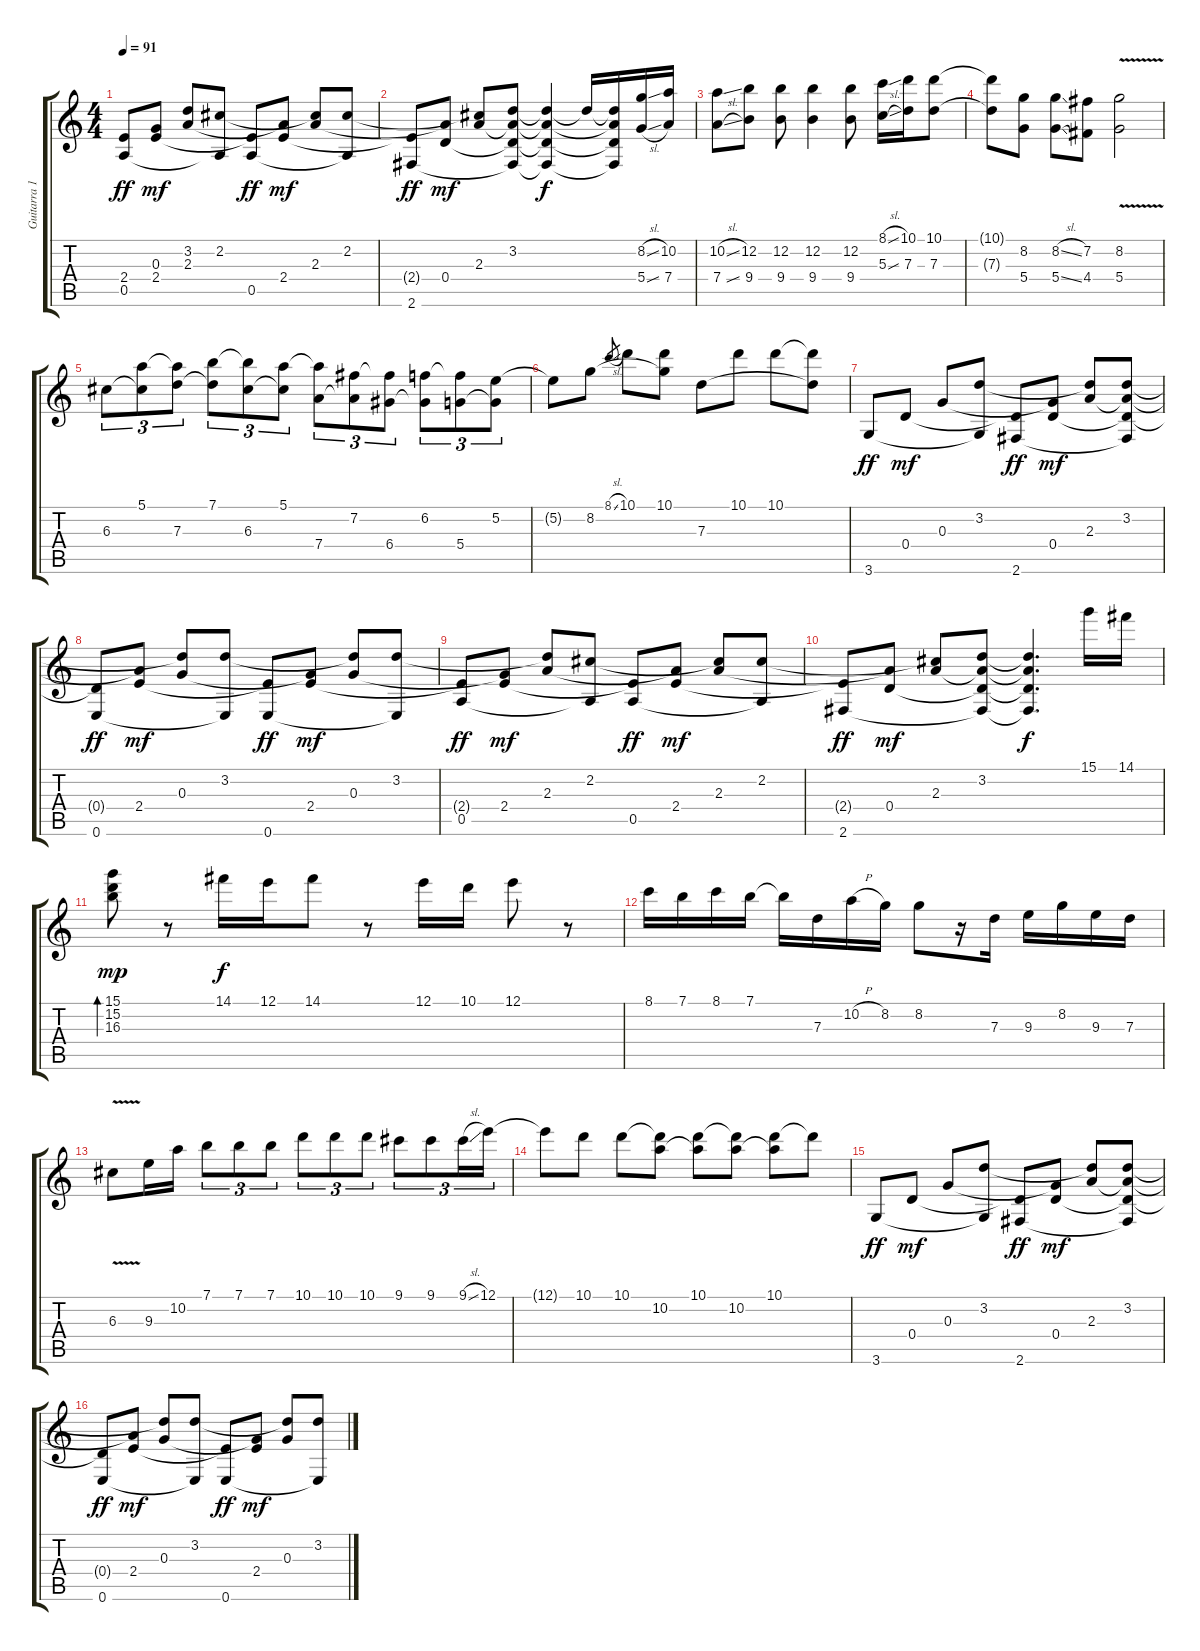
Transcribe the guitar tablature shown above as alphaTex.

\track ("Guitarra 1" "Guitarra 1") {instrument acousticguitarnylon}
\staff {score tabs}
\tuning (E4 B3 G3 D3 A2 E2) {hide}
\ts (4 4)
\tempo 91
\clef g2
\ks c
(2.4{t} 0.5).8{dy ff} (0.3{t} 2.4).8{dy mf} (3.2{t} 2.3).8 (2.2 0.5{t}).8 (2.4{t} 0.5).8{dy ff} (2.3{t} 2.4).8{dy mf} (2.2{t} 2.3).8 (2.2 0.5{t}).8 |
(2.4{t} 2.6).8{dy ff} (2.3{t} 0.4).8{dy mf} (2.2{t} 2.3).8 (3.2 2.3{t} 0.4{t} 2.6{t}).8 (3.2{t} 2.3{t} 0.4{t} 2.6{t}).4{dy f} 3.2{t}.16 (3.2{t} 2.3{t} 0.4{t} 2.6{t}).16 (8.2{sl} 5.4{sl}).16 (10.2 7.4).16 |
(10.2{sl} 7.4{sl}).8 (12.2 9.4).8 (12.2 9.4).8 (12.2 9.4).4 (12.2 9.4).8 (8.1{sl} 5.3{sl}).16 (10.1 7.3).16 (10.1 7.3).8 |
(10.1{t} 7.3{t}).8 (8.2 5.4).8 (8.2{sl} 5.4{sl}).8 (7.2 4.4).8 (8.2{v} 5.4).2 |
6.3.8{tu (3 2)} (5.1 6.3{t}).8{tu (3 2)} (5.1{t} 7.3).8{tu (3 2)} (7.1 7.3{t}).8{tu (3 2)} (7.1{t} 6.3).8{tu (3 2)} (5.1 6.3{t}).8{tu (3 2)} (5.1{t} 7.4).8{tu (3 2)} (7.2 7.4{t}).8{tu (3 2)} (7.2{t} 6.4).8{tu (3 2)} (6.2 6.4{t}).8{tu (3 2)} (6.2{t} 5.4).8{tu (3 2)} (5.2 5.4{t}).8{tu (3 2)} |
5.2{t}.8 8.2.8 8.1{sl}.8{gr} 10.1.8 (10.1 8.2{t}).8 7.3.8 10.1.8 10.1.8 (10.1{t} 7.3{t}).8 |
3.6.8{dy ff} 0.4.8{dy mf} 0.3.8 (3.2 3.6{t}).8 (0.4{t} 2.6).8{dy ff} (0.3{t} 0.4).8{dy mf} (3.2{t} 2.3).8 (3.2 2.3{t} 0.4{t} 2.6{t}).8 |
(0.4{t} 0.6).8{dy ff} (2.3{t} 2.4).8{dy mf} (3.2{t} 0.3).8 (3.2 0.6{t}).8 (2.4{t} 0.6).8{dy ff} (0.3{t} 2.4).8{dy mf} (3.2{t} 0.3).8 (3.2 0.6{t}).8 |
(2.4{t} 0.5).8{dy ff} (0.3{t} 2.4).8{dy mf} (3.2{t} 2.3).8 (2.2 0.5{t}).8 (2.4{t} 0.5).8{dy ff} (2.3{t} 2.4).8{dy mf} (2.2{t} 2.3).8 (2.2 0.5{t}).8 |
(2.4{t} 2.6).8{dy ff} (2.3{t} 0.4).8{dy mf} (2.2{t} 2.3).8 (3.2 2.3{t} 0.4{t} 2.6{t}).8 (3.2{t} 2.3{t} 0.4{t} 2.6{t}).4{d dy f} 15.1.16 14.1.16 |
(15.1 15.2 16.3).8{bd 60 dy mp} r.8 14.1.16{dy f} 12.1.16 14.1.8 r.8 12.1.16 10.1.16 12.1.8 r.8 |
8.1.16 7.1.16 8.1.16 7.1.16 7.1{t}.16 7.3.16 10.2{h}.16 8.2.16 8.2.8 r.16 7.3.16 9.3.16 8.2.16 9.3.16 7.3.16 |
6.3{v}.8 9.3.16 10.2.16 7.1.8{tu (3 2)} 7.1.8{tu (3 2)} 7.1.8{tu (3 2)} 10.1.8{tu (3 2)} 10.1.8{tu (3 2)} 10.1.8{tu (3 2)} 9.1.8{tu (3 2)} 9.1.8{tu (3 2)} 9.1{sl}.16{tu (3 2)} 12.1.16{tu (3 2)} |
12.1{t}.8 10.1.8 10.1.8 (10.1{t} 10.2).8 (10.1 10.2{t}).8 (10.1{t} 10.2).8 (10.1 10.2{t}).8 10.1{t}.8 |
3.6.8{dy ff} 0.4.8{dy mf} 0.3.8 (3.2 3.6{t}).8 (0.4{t} 2.6).8{dy ff} (0.3{t} 0.4).8{dy mf} (3.2{t} 2.3).8 (3.2 2.3{t} 0.4{t} 2.6{t}).8 |
(0.4{t} 0.6).8{dy ff} (2.3{t} 2.4).8{dy mf} (3.2{t} 0.3).8 (3.2 0.6{t}).8 (2.4{t} 0.6).8{dy ff} (0.3{t} 2.4).8{dy mf} (3.2{t} 0.3).8 (3.2 0.6{t}).8
